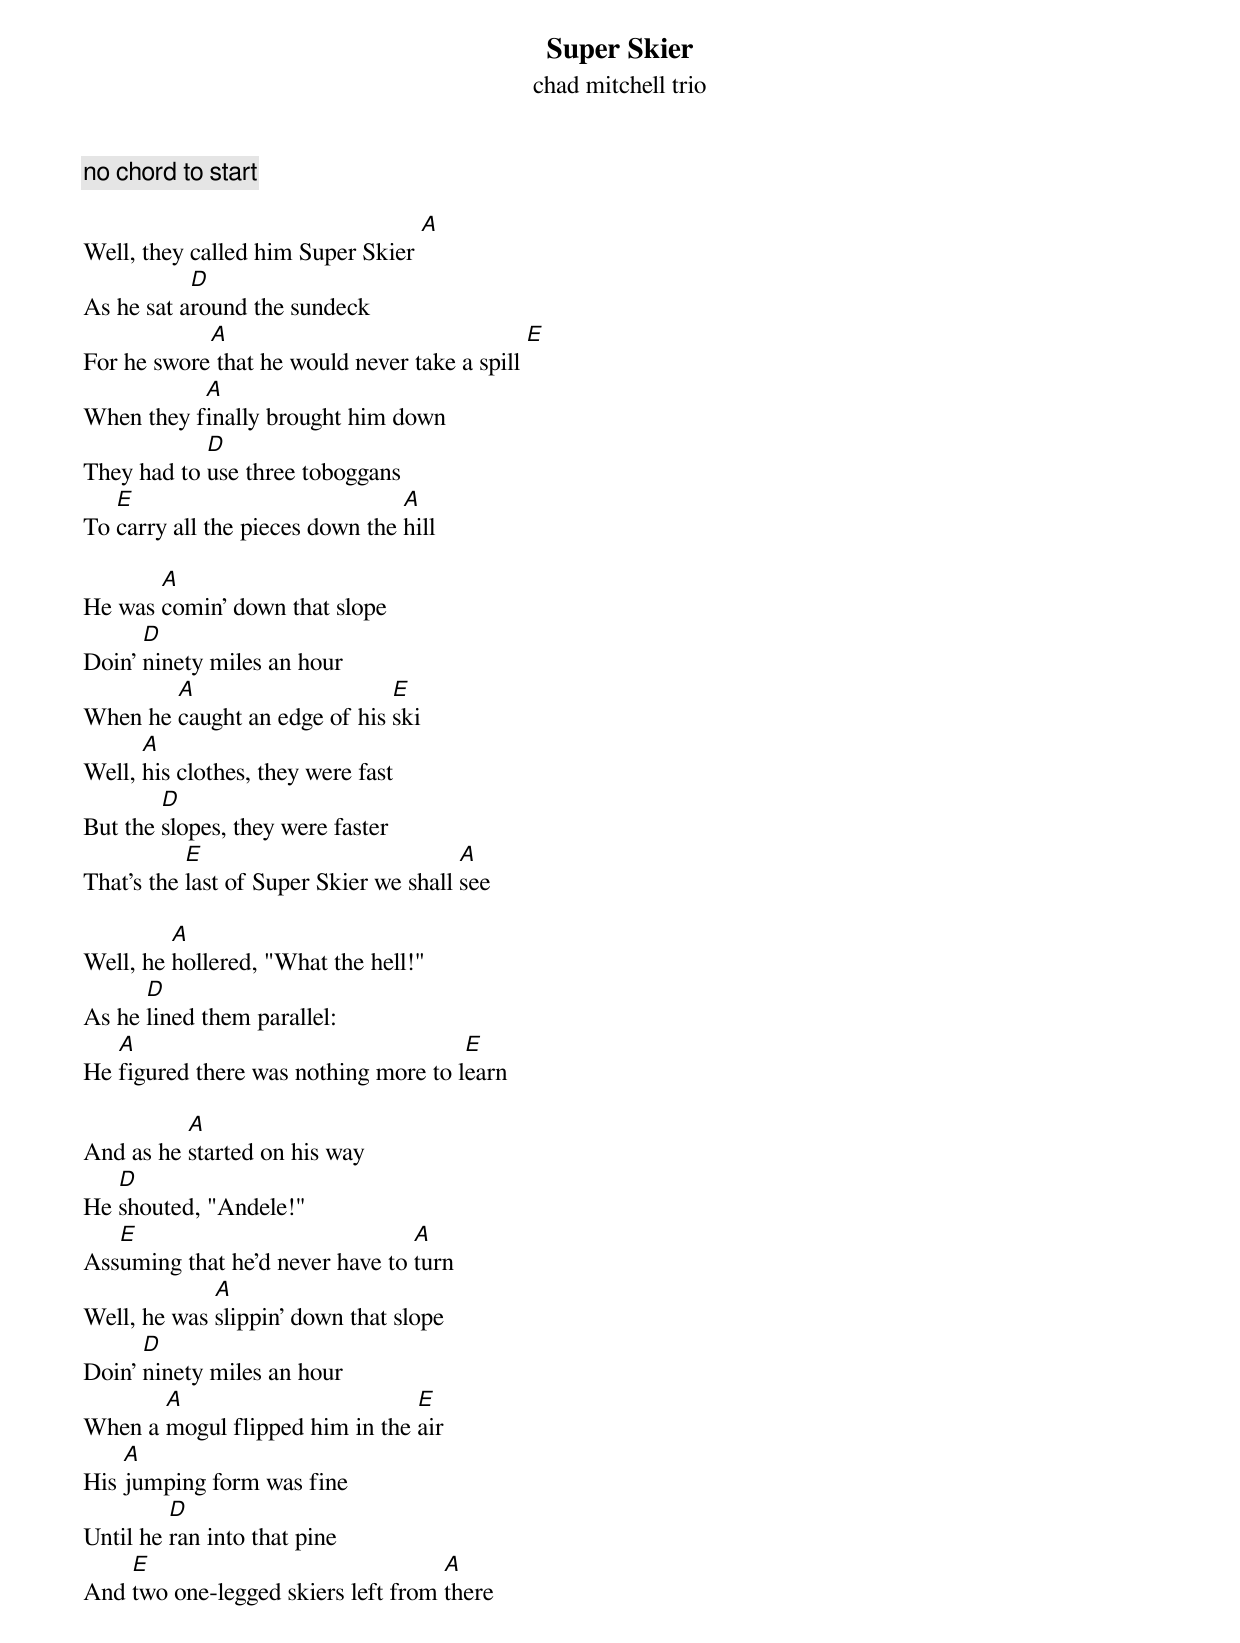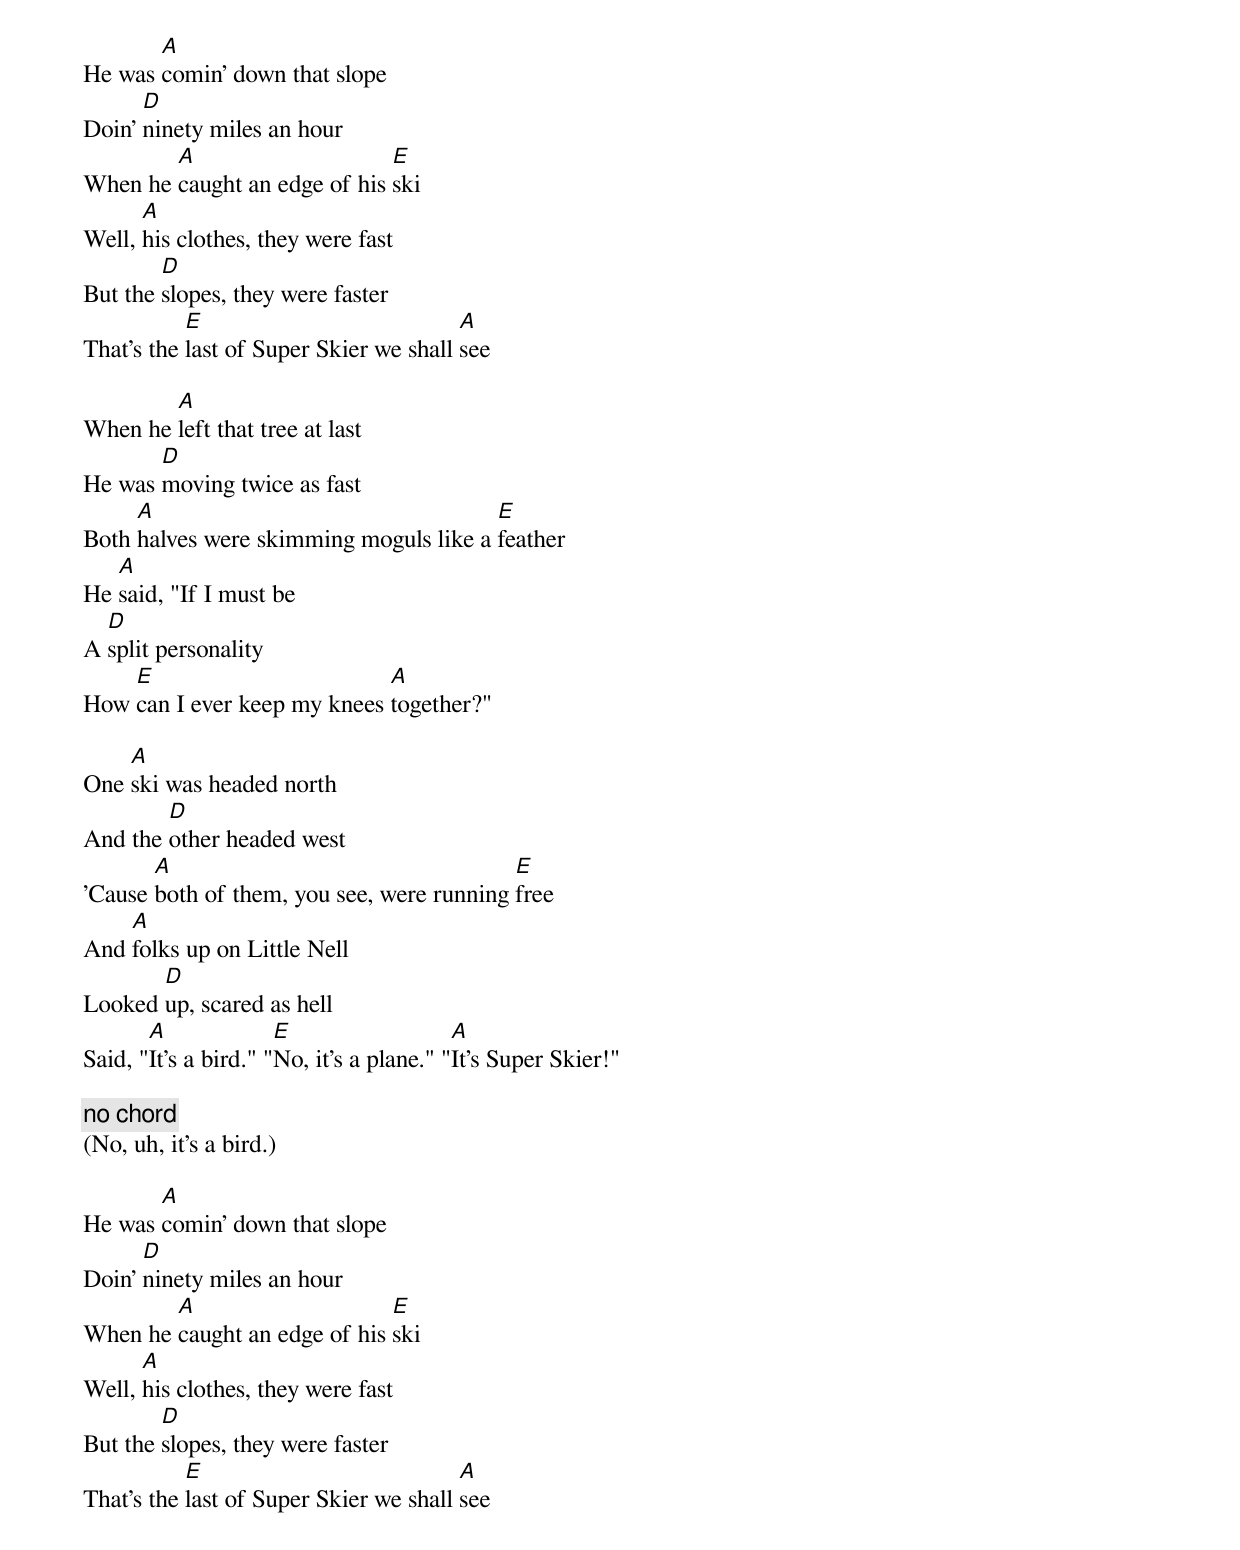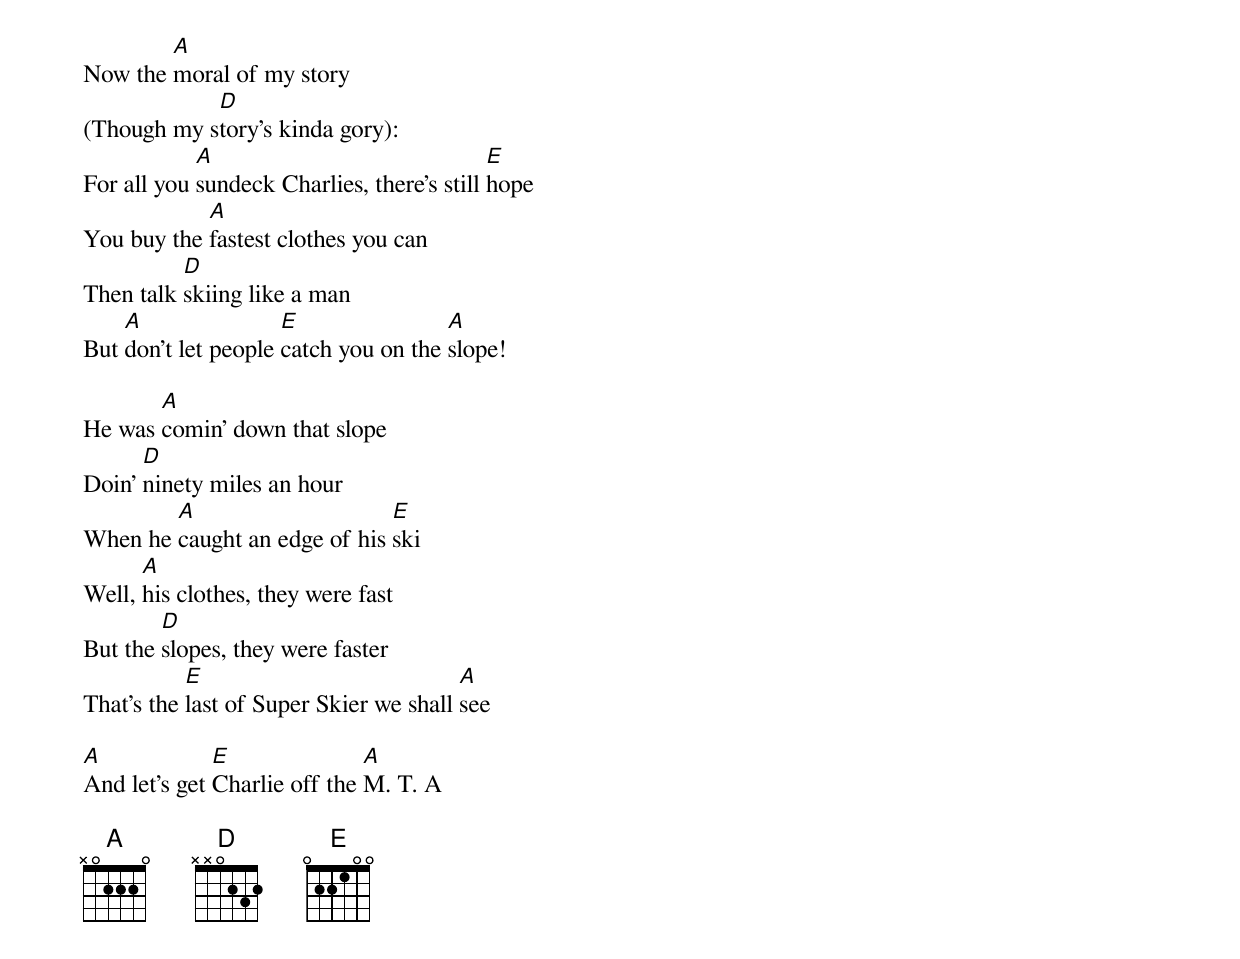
{title: Super Skier}
{subtitle: chad mitchell trio}
{c: no chord to start}

Well, they called him Super Skier [A]
As he sat a[D]round the sundeck
For he swore[A] that he would never take a spill [E]
When they f[A]inally brought him down
They had to [D]use three toboggans
To [E]carry all the pieces down the [A]hill

He was [A]comin' down that slope
Doin' [D]ninety miles an hour
When he [A]caught an edge of his [E]ski
Well, [A]his clothes, they were fast
But the [D]slopes, they were faster
That's the [E]last of Super Skier we shall [A]see

Well, he [A]hollered, "What the hell!"
As he [D]lined them parallel:
He [A]figured there was nothing more to l[E]earn

And as he [A]started on his way
He [D]shouted, "Andele!"
Ass[E]uming that he'd never have to [A]turn
Well, he was [A]slippin' down that slope
Doin' [D]ninety miles an hour
When a [A]mogul flipped him in the [E]air
His [A]jumping form was fine
Until he [D]ran into that pine
And [E]two one-legged skiers left from [A]there

He was [A]comin' down that slope
Doin' [D]ninety miles an hour
When he [A]caught an edge of his [E]ski
Well, [A]his clothes, they were fast
But the [D]slopes, they were faster
That's the [E]last of Super Skier we shall [A]see

When he [A]left that tree at last
He was [D]moving twice as fast
Both [A]halves were skimming moguls like a [E]feather
He [A]said, "If I must be
A [D]split personality
How [E]can I ever keep my knees [A]together?"

One [A]ski was headed north
And the [D]other headed west
'Cause [A]both of them, you see, were running [E]free
And [A]folks up on Little Nell
Looked [D]up, scared as hell
Said, "[A]It's a bird." "[E]No, it's a plane." "[A]It's Super Skier!"

{c:no chord}
(No, uh, it's a bird.)

He was [A]comin' down that slope
Doin' [D]ninety miles an hour
When he [A]caught an edge of his [E]ski
Well, [A]his clothes, they were fast
But the [D]slopes, they were faster
That's the [E]last of Super Skier we shall [A]see

Now the [A]moral of my story
(Though my s[D]tory's kinda gory):
For all you [A]sundeck Charlies, there's still [E]hope
You buy the [A]fastest clothes you can
Then talk [D]skiing like a man
But [A]don't let people [E]catch you on the [A]slope!

He was [A]comin' down that slope
Doin' [D]ninety miles an hour
When he [A]caught an edge of his [E]ski
Well, [A]his clothes, they were fast
But the [D]slopes, they were faster
That's the [E]last of Super Skier we shall [A]see

[A]And let's get [E]Charlie off the [A]M. T. A

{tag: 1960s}
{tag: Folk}
